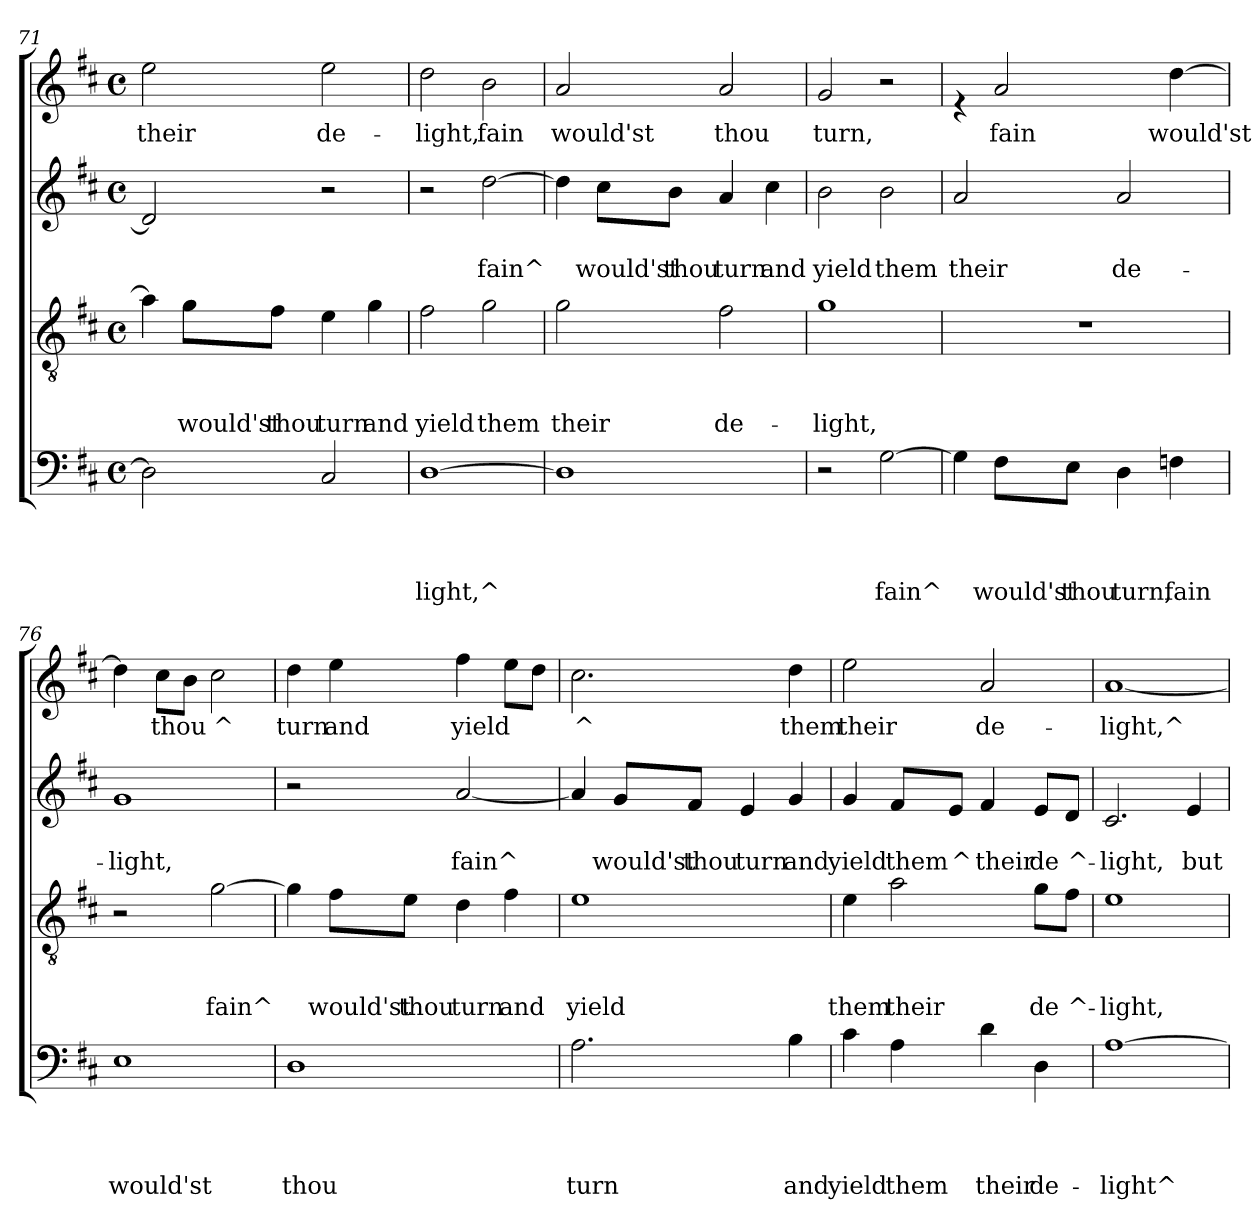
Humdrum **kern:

**kern	**text	**text	**text	**text	**kern	**text	**text	**text	**kern	**text	**text	**kern	**text
*part4	*part4	*part4	*part4	*part4	*part3	*part3	*part3	*part3	*part2	*part2	*part2	*part1	*part1
*staff4	*staff4	*staff4	*staff4	*staff4	*staff3	*staff3	*staff3	*staff3	*staff2	*staff2	*staff2	*staff1	*staff1
*clefF4	*	*	*	*	*clefGv2	*	*	*	*clefG2	*	*	*clefG2	*
*k[f#c#]	*	*	*	*	*k[f#c#]	*	*	*	*k[f#c#]	*	*	*k[f#c#]	*
*D:	*	*	*	*	*D:	*	*	*	*D:	*	*	*D:	*
*M4/4	*	*	*	*	*M4/4	*	*	*	*M4/4	*	*	*M4/4	*
*met(c)	*	*	*	*	*met(c)	*	*	*	*met(c)	*	*	*met(c)	*
=71	=71	=71	=71	=71	=71	=71	=71	=71	=71	=71	=71	=71	=71
!	!	!	!	!	!	!	!	!	!	!	!	!	!LO:LY:b
2D\]	.	.	.	.	4a\]	.	.	.	2d/]	.	.	2ee\	their
!	!	!	!	!	!	!	!	!LO:LY:b	!	!	!	!	!
.	.	.	.	.	8g\L	.	.	would'st	.	.	.	.	.
!	!	!	!	!	!	!	!	!LO:LY:b	!	!	!	!	!
.	.	.	.	.	8f#\J	.	.	thou	.	.	.	.	.
!	!	!	!	!	!	!	!	!LO:LY:b	!	!	!	!	!LO:LY:b
2C#/	.	.	.	.	4e\	.	.	turn	2r	.	.	2ee\	de-
!	!	!	!	!	!	!	!	!LO:LY:b	!	!	!	!	!
.	.	.	.	.	4g\	.	.	and	.	.	.	.	.
=72	=72	=72	=72	=72	=72	=72	=72	=72	=72	=72	=72	=72	=72
!	!	!	!	!LO:LY:b	!	!	!	!LO:LY:b	!	!	!	!	!LO:LY:b
[>1D	.	.	.	-light,^	2f#\	.	.	yield	2r	.	.	2dd\	-light,
!	!	!	!	!	!	!	!	!LO:LY:b	!	!	!LO:LY:b	!	!LO:LY:b
.	.	.	.	.	2g\	.	.	them	[>2dd\	.	fain^	2b\	fain
=73	=73	=73	=73	=73	=73	=73	=73	=73	=73	=73	=73	=73	=73
!	!	!	!	!	!	!	!	!LO:LY:b	!	!	!	!	!LO:LY:b
1D]	.	.	.	.	2g\	.	.	their	4dd\]	.	.	2a/	would'st
!	!	!	!	!	!	!	!	!	!	!	!LO:LY:b	!	!
.	.	.	.	.	.	.	.	.	8cc#\L	.	would'st	.	.
!	!	!	!	!	!	!	!	!	!	!	!LO:LY:b	!	!
.	.	.	.	.	.	.	.	.	8b\J	.	thou	.	.
!	!	!	!	!	!	!	!	!LO:LY:b	!	!	!LO:LY:b	!	!LO:LY:b
.	.	.	.	.	2f#\	.	.	de-	4a/	.	turn	2a/	thou
!	!	!	!	!	!	!	!	!	!	!	!LO:LY:b	!	!
.	.	.	.	.	.	.	.	.	4cc#\	.	and	.	.
!!LO:PB:g=z
=74	=74	=74	=74	=74	=74	=74	=74	=74	=74	=74	=74	=74	=74
!	!	!	!	!	!	!	!	!LO:LY:b	!	!	!LO:LY:b	!	!LO:LY:b
2r	.	.	.	.	1g	.	.	-light,	2b\	.	yield	2g/	turn,
!	!	!	!	!LO:LY:b	!	!	!	!	!	!	!LO:LY:b	!	!
[>2G\	.	.	.	fain^	.	.	.	.	2b\	.	them	2r	.
=75	=75	=75	=75	=75	=75	=75	=75	=75	=75	=75	=75	=75	=75
!	!	!	!	!	!	!	!	!	!	!	!LO:LY:b	!	!
4G\]	.	.	.	.	1r	.	.	.	2a/	.	their	4re	.
!	!	!	!	!LO:LY:b	!	!	!	!	!	!	!	!	!LO:LY:b
8F#\L	.	.	.	would'st	.	.	.	.	.	.	.	2a/	fain
!	!	!	!	!LO:LY:b	!	!	!	!	!	!	!	!	!
8E\J	.	.	.	thou	.	.	.	.	.	.	.	.	.
!	!	!	!	!LO:LY:b	!	!	!	!	!	!	!LO:LY:b	!	!
4D\	.	.	.	turn,	.	.	.	.	2a/	.	de-	.	.
!	!	!	!	!LO:LY:b	!	!	!	!	!	!	!	!	!LO:LY:b
4Fn\	.	.	.	fain	.	.	.	.	.	.	.	[>4dd\	would'st
=76	=76	=76	=76	=76	=76	=76	=76	=76	=76	=76	=76	=76	=76
!	!	!	!	!LO:LY:b	!	!	!	!	!	!	!LO:LY:b	!	!
1E	.	.	.	would'st	2r	.	.	.	1g	.	-light,	4dd\]	.
!	!	!	!	!	!	!	!	!	!	!	!	!	!LO:LY:b
.	.	.	.	.	.	.	.	.	.	.	.	8cc#\L	thou
.	.	.	.	.	.	.	.	.	.	.	.	8b\J	.
!	!	!	!	!	!	!	!	!LO:LY:b	!	!	!	!	!LO:LY:b
.	.	.	.	.	[>2g\	.	.	fain^	.	.	.	2cc#\	^
=77	=77	=77	=77	=77	=77	=77	=77	=77	=77	=77	=77	=77	=77
!	!	!	!	!LO:LY:b	!	!	!	!	!	!	!	!	!LO:LY:b
1D	.	.	.	thou	4g\]	.	.	.	2r	.	.	4dd\	turn
!	!	!	!	!	!	!	!	!LO:LY:b	!	!	!	!	!LO:LY:b
.	.	.	.	.	8f#\L	.	.	would'st	.	.	.	4ee\	and
!	!	!	!	!	!	!	!	!LO:LY:b	!	!	!	!	!
.	.	.	.	.	8e\J	.	.	thou	.	.	.	.	.
!	!	!	!	!	!	!	!	!LO:LY:b	!	!	!LO:LY:b	!	!LO:LY:b
.	.	.	.	.	4d\	.	.	turn	[<2a/	.	fain^	4ff#\	yield
!	!	!	!	!	!	!	!	!LO:LY:b	!	!	!	!	!
.	.	.	.	.	4f#\	.	.	and	.	.	.	8ee\L	.
.	.	.	.	.	.	.	.	.	.	.	.	8dd\J	.
=78	=78	=78	=78	=78	=78	=78	=78	=78	=78	=78	=78	=78	=78
!	!	!	!	!LO:LY:b	!	!	!	!LO:LY:b	!	!	!	!	!LO:LY:b
2.A\	.	.	.	turn	1e	.	.	yield	4a/]	.	.	2.cc#\	^
!	!	!	!	!	!	!	!	!	!	!	!LO:LY:b	!	!
.	.	.	.	.	.	.	.	.	8g/L	.	would'st	.	.
!	!	!	!	!	!	!	!	!	!	!	!LO:LY:b	!	!
.	.	.	.	.	.	.	.	.	8f#/J	.	thou	.	.
!	!	!	!	!	!	!	!	!	!	!	!LO:LY:b	!	!
.	.	.	.	.	.	.	.	.	4e/	.	turn	.	.
!	!	!	!	!LO:LY:b	!	!	!	!	!	!	!LO:LY:b	!	!LO:LY:b
4B\	.	.	.	and	.	.	.	.	4g/	.	and	4dd\	them
!!LO:LB:g=z
=79	=79	=79	=79	=79	=79	=79	=79	=79	=79	=79	=79	=79	=79
!	!	!	!	!LO:LY:b	!	!	!	!LO:LY:b	!	!	!LO:LY:b	!	!LO:LY:b
4c#\	.	.	.	yield	4e\	.	.	them	4g/	.	yield	2ee\	their
!	!	!	!	!LO:LY:b	!	!	!	!LO:LY:b	!	!	!LO:LY:b	!	!
4A\	.	.	.	them	2a\	.	.	their	8f#/L	.	them	.	.
!	!	!	!	!	!	!	!	!	!	!	!LO:LY:b	!	!
.	.	.	.	.	.	.	.	.	8e/J	.	^	.	.
!	!	!	!	!LO:LY:b	!	!	!	!	!	!	!LO:LY:b	!	!LO:LY:b
4d\	.	.	.	their	.	.	.	.	4f#/	.	their	2a/	de-
!	!	!	!	!LO:LY:b	!	!	!	!LO:LY:b	!	!	!LO:LY:b	!	!
4D\	.	.	.	de-	8g\L	.	.	de	8e/L	.	de	.	.
!	!	!	!	!	!	!	!	!LO:LY:b	!	!	!LO:LY:b	!	!
.	.	.	.	.	8f#\J	.	.	^-	8d/J	.	^-	.	.
=80	=80	=80	=80	=80	=80	=80	=80	=80	=80	=80	=80	=80	=80
!	!	!	!	!LO:LY:b	!	!	!	!LO:LY:b	!	!	!LO:LY:b	!	!LO:LY:b
[>1A	.	.	.	-light^	1e	.	.	-light,	2.c#/	.	-light,	[<1a	-light,^
!	!	!	!	!	!	!	!	!	!	!	!LO:LY:b	!	!
.	.	.	.	.	.	.	.	.	4e/	.	but	.	.
=	=	=	=	=	=	=	=	=	=	=	=	=	=
*-	*-	*-	*-	*-	*-	*-	*-	*-	*-	*-	*-	*-	*-
